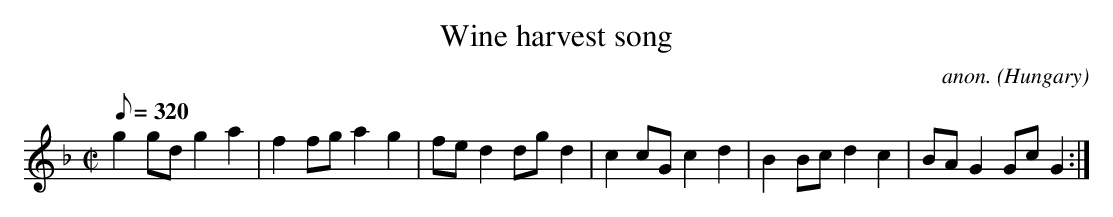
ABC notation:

X:1
T:Wine harvest song
C:anon.
O:Hungary
M:C|
L:1/8
Q:320
K:Gdor
g2gdg2a2|f2fga2g2|fed2dgd2|c2cGc2d2|B2Bcd2c2|BAG2GcG2:|
